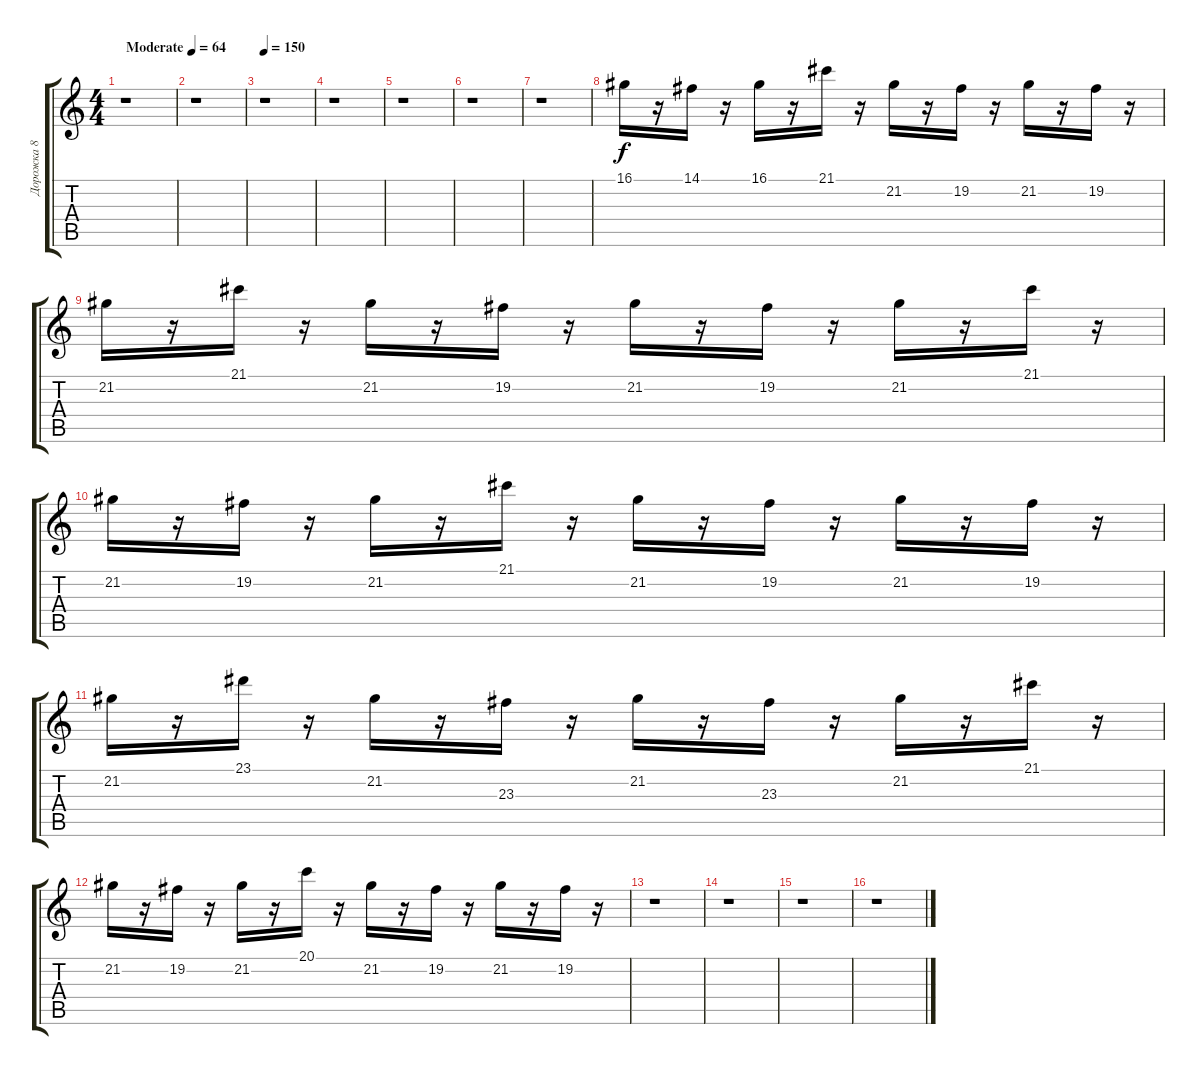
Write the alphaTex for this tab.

\track ("Дорожка 8" "Дорожка 8") {instrument acousticgrandpiano}
\staff {score tabs}
\tuning (E4 B3 G3 D3 A2 E2) {hide}
\ts (4 4)
\tempo (64 "Moderate")
\tempo 150
\tempo (64 "Moderate")
\clef g2
\ks c
r.1{dy f instrument acousticgrandpiano} |
r.1 |
\tempo 150
r.1 |
r.1 |
r.1 |
r.1 |
r.1 |
16.1.16{volume 16 balance 8 instrument marimba} r.16 14.1.16 r.16 16.1.16 r.16 21.1.16 r.16 21.2.16 r.16 19.2.16 r.16 21.2.16 r.16 19.2.16 r.16 |
21.2.16 r.16 21.1.16 r.16 21.2.16 r.16 19.2.16 r.16 21.2.16 r.16 19.2.16 r.16 21.2.16 r.16 21.1.16 r.16 |
21.2.16 r.16 19.2.16 r.16 21.2.16 r.16 21.1.16 r.16 21.2.16 r.16 19.2.16 r.16 21.2.16 r.16 19.2.16 r.16 |
21.2.16 r.16 23.1.16 r.16 21.2.16 r.16 23.3.16 r.16 21.2.16 r.16 23.3.16 r.16 21.2.16 r.16 21.1.16 r.16 |
21.2.16 r.16 19.2.16 r.16 21.2.16 r.16 20.1.16 r.16 21.2.16 r.16 19.2.16 r.16 21.2.16 r.16 19.2.16 r.16 |
r.1 |
r.1 |
r.1 |
r.1
